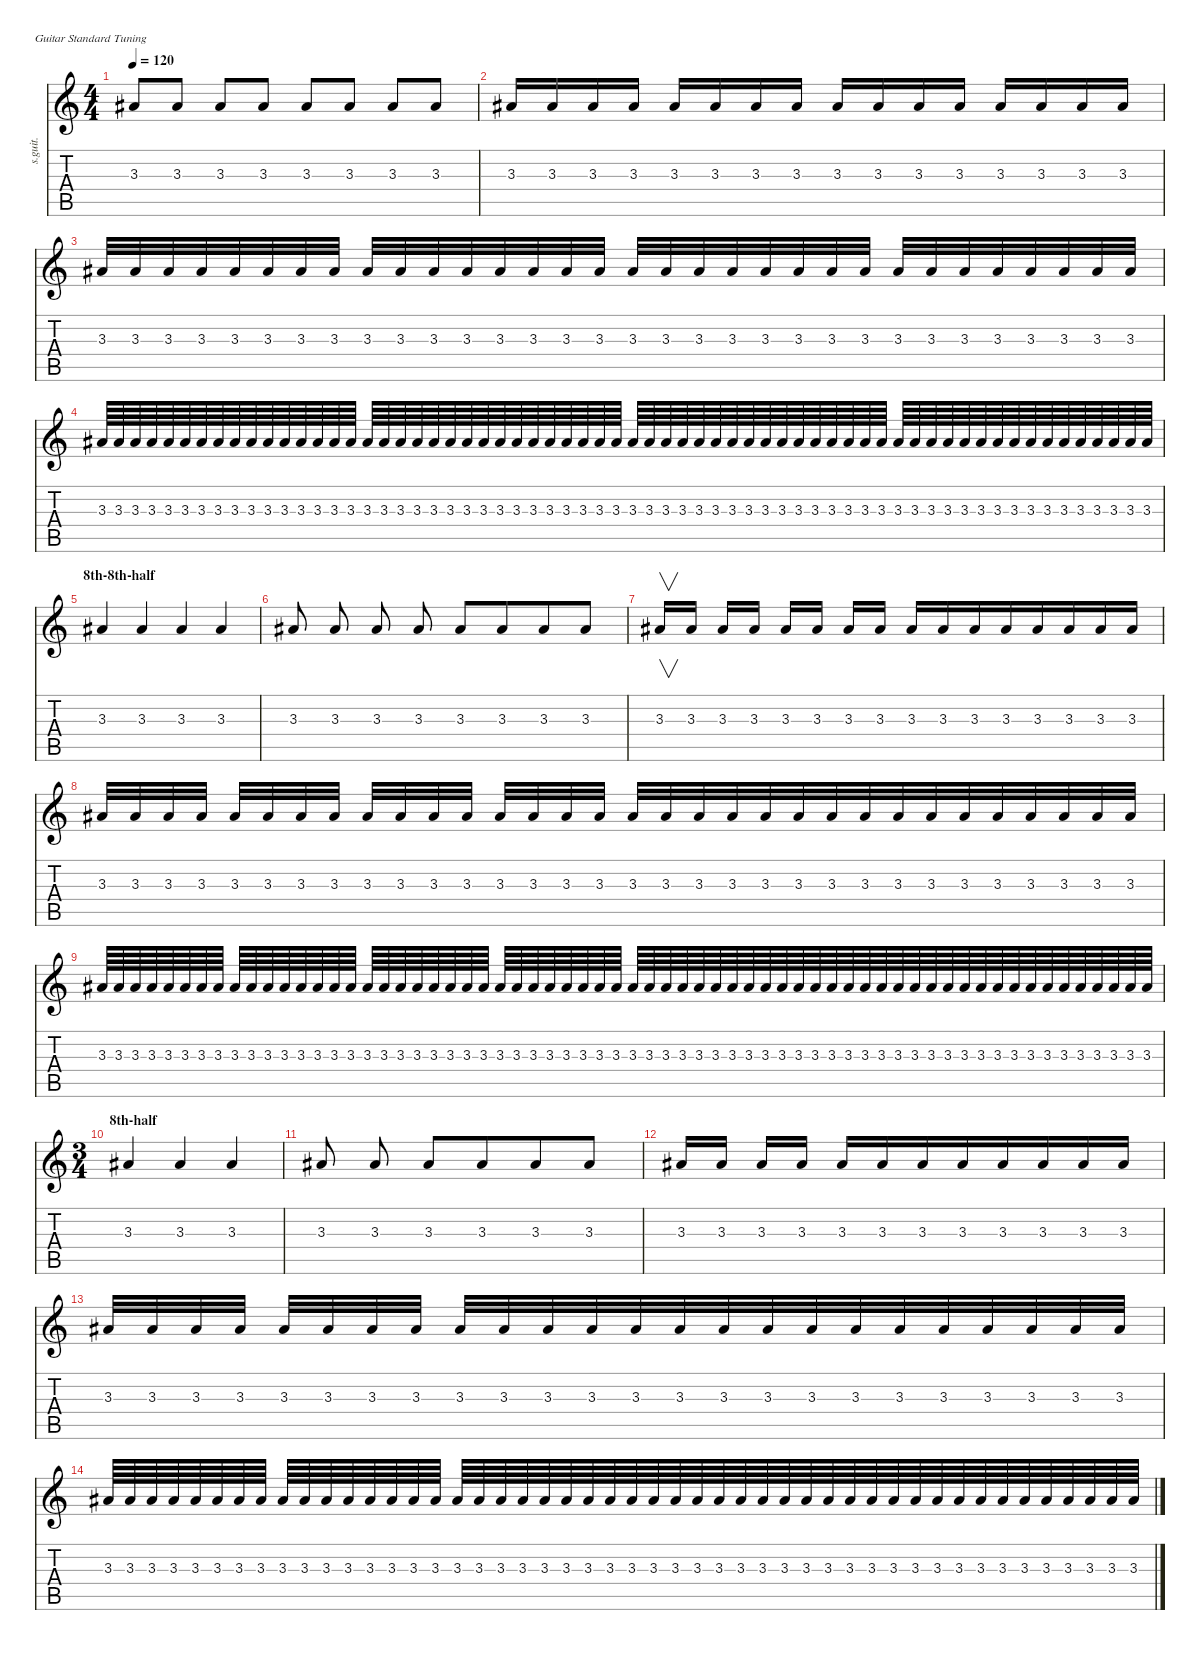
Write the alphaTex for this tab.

\defaultSystemsLayout 4
\hideDynamics
\bracketExtendMode nobrackets
\track ("Steel Guitar" "s.guit.") {instrument acousticguitarsteel}
\staff {score tabs}
\tuning (E4 B3 G3 D3 A2 E2)
\ts (4 4)
\tempo 120
\clef g2
\ks c
3.3{acc #}.8{dy mf beam Up} 3.3{acc #}.8{beam Up} 3.3{acc #}.8{beam Up} 3.3{acc #}.8{beam Up} 3.3{acc #}.8{beam Up} 3.3{acc #}.8{beam Up} 3.3{acc #}.8{beam Up} 3.3{acc #}.8{beam Up} |
3.3{acc #}.16{beam Up} 3.3{acc #}.16{beam Up} 3.3{acc #}.16{beam Up} 3.3{acc #}.16{beam Up} 3.3{acc #}.16{beam Up} 3.3{acc #}.16{beam Up} 3.3{acc #}.16{beam Up} 3.3{acc #}.16{beam Up} 3.3{acc #}.16{beam Up} 3.3{acc #}.16{beam Up} 3.3{acc #}.16{beam Up} 3.3{acc #}.16{beam Up} 3.3{acc #}.16{beam Up} 3.3{acc #}.16{beam Up} 3.3{acc #}.16{beam Up} 3.3{acc #}.16{beam Up} |
3.3{acc #}.32{beam Up} 3.3{acc #}.32{beam Up} 3.3{acc #}.32{beam Up} 3.3{acc #}.32{beam Up} 3.3{acc #}.32{beam Up} 3.3{acc #}.32{beam Up} 3.3{acc #}.32{beam Up} 3.3{acc #}.32{beam Up} 3.3{acc #}.32{beam Up} 3.3{acc #}.32{beam Up} 3.3{acc #}.32{beam Up} 3.3{acc #}.32{beam Up} 3.3{acc #}.32{beam Up} 3.3{acc #}.32{beam Up} 3.3{acc #}.32{beam Up} 3.3{acc #}.32{beam Up} 3.3{acc #}.32{beam Up} 3.3{acc #}.32{beam Up} 3.3{acc #}.32{beam Up} 3.3{acc #}.32{beam Up} 3.3{acc #}.32{beam Up} 3.3{acc #}.32{beam Up} 3.3{acc #}.32{beam Up} 3.3{acc #}.32{beam Up} 3.3{acc #}.32{beam Up} 3.3{acc #}.32{beam Up} 3.3{acc #}.32{beam Up} 3.3{acc #}.32{beam Up} 3.3{acc #}.32{beam Up} 3.3{acc #}.32{beam Up} 3.3{acc #}.32{beam Up} 3.3{acc #}.32{beam Up} |
3.3{acc #}.64{beam Up} 3.3{acc #}.64{beam Up} 3.3{acc #}.64{beam Up} 3.3{acc #}.64{beam Up} 3.3{acc #}.64{beam Up} 3.3{acc #}.64{beam Up} 3.3{acc #}.64{beam Up} 3.3{acc #}.64{beam Up} 3.3{acc #}.64{beam Up} 3.3{acc #}.64{beam Up} 3.3{acc #}.64{beam Up} 3.3{acc #}.64{beam Up} 3.3{acc #}.64{beam Up} 3.3{acc #}.64{beam Up} 3.3{acc #}.64{beam Up} 3.3{acc #}.64{beam Up} 3.3{acc #}.64{beam Up} 3.3{acc #}.64{beam Up} 3.3{acc #}.64{beam Up} 3.3{acc #}.64{beam Up} 3.3{acc #}.64{beam Up} 3.3{acc #}.64{beam Up} 3.3{acc #}.64{beam Up} 3.3{acc #}.64{beam Up} 3.3{acc #}.64{beam Up} 3.3{acc #}.64{beam Up} 3.3{acc #}.64{beam Up} 3.3{acc #}.64{beam Up} 3.3{acc #}.64{beam Up} 3.3{acc #}.64{beam Up} 3.3{acc #}.64{beam Up} 3.3{acc #}.64{beam Up} 3.3{acc #}.64{beam Up} 3.3{acc #}.64{beam Up} 3.3{acc #}.64{beam Up} 3.3{acc #}.64{beam Up} 3.3{acc #}.64{beam Up} 3.3{acc #}.64{beam Up} 3.3{acc #}.64{beam Up} 3.3{acc #}.64{beam Up} 3.3{acc #}.64{beam Up} 3.3{acc #}.64{beam Up} 3.3{acc #}.64{beam Up} 3.3{acc #}.64{beam Up} 3.3{acc #}.64{beam Up} 3.3{acc #}.64{beam Up} 3.3{acc #}.64{beam Up} 3.3{acc #}.64{beam Up} 3.3{acc #}.64{beam Up} 3.3{acc #}.64{beam Up} 3.3{acc #}.64{beam Up} 3.3{acc #}.64{beam Up} 3.3{acc #}.64{beam Up} 3.3{acc #}.64{beam Up} 3.3{acc #}.64{beam Up} 3.3{acc #}.64{beam Up} 3.3{acc #}.64{beam Up} 3.3{acc #}.64{beam Up} 3.3{acc #}.64{beam Up} 3.3{acc #}.64{beam Up} 3.3{acc #}.64{beam Up} 3.3{acc #}.64{beam Up} 3.3{acc #}.64{beam Up} 3.3{acc #}.64{beam Up} |
\beaming (8 1 1 1 1 4)
\section ("" "8th-8th-half")
3.3{acc #}.4{beam Up} 3.3{acc #}.4{beam Up} 3.3{acc #}.4{beam Up} 3.3{acc #}.4{beam Up} |
3.3{acc #}.8{beam Up} 3.3{acc #}.8{beam Up} 3.3{acc #}.8{beam Up} 3.3{acc #}.8{beam Up} 3.3{acc #}.8{beam Up} 3.3{acc #}.8{beam Up} 3.3{acc #}.8{beam Up} 3.3{acc #}.8{beam Up} |
3.3{acc #}.16{v beam Up} 3.3{acc #}.16{beam Up} 3.3{acc #}.16{beam Up} 3.3{acc #}.16{beam Up} 3.3{acc #}.16{beam Up} 3.3{acc #}.16{beam Up} 3.3{acc #}.16{beam Up} 3.3{acc #}.16{beam Up} 3.3{acc #}.16{beam Up} 3.3{acc #}.16{beam Up} 3.3{acc #}.16{beam Up} 3.3{acc #}.16{beam Up} 3.3{acc #}.16{beam Up} 3.3{acc #}.16{beam Up} 3.3{acc #}.16{beam Up} 3.3{acc #}.16{beam Up} |
3.3{acc #}.32{beam Up} 3.3{acc #}.32{beam Up} 3.3{acc #}.32{beam Up} 3.3{acc #}.32{beam Up} 3.3{acc #}.32{beam Up} 3.3{acc #}.32{beam Up} 3.3{acc #}.32{beam Up} 3.3{acc #}.32{beam Up} 3.3{acc #}.32{beam Up} 3.3{acc #}.32{beam Up} 3.3{acc #}.32{beam Up} 3.3{acc #}.32{beam Up} 3.3{acc #}.32{beam Up} 3.3{acc #}.32{beam Up} 3.3{acc #}.32{beam Up} 3.3{acc #}.32{beam Up} 3.3{acc #}.32{beam Up} 3.3{acc #}.32{beam Up} 3.3{acc #}.32{beam Up} 3.3{acc #}.32{beam Up} 3.3{acc #}.32{beam Up} 3.3{acc #}.32{beam Up} 3.3{acc #}.32{beam Up} 3.3{acc #}.32{beam Up} 3.3{acc #}.32{beam Up} 3.3{acc #}.32{beam Up} 3.3{acc #}.32{beam Up} 3.3{acc #}.32{beam Up} 3.3{acc #}.32{beam Up} 3.3{acc #}.32{beam Up} 3.3{acc #}.32{beam Up} 3.3{acc #}.32{beam Up} |
3.3{acc #}.64{beam Up} 3.3{acc #}.64{beam Up} 3.3{acc #}.64{beam Up} 3.3{acc #}.64{beam Up} 3.3{acc #}.64{beam Up} 3.3{acc #}.64{beam Up} 3.3{acc #}.64{beam Up} 3.3{acc #}.64{beam Up} 3.3{acc #}.64{beam Up} 3.3{acc #}.64{beam Up} 3.3{acc #}.64{beam Up} 3.3{acc #}.64{beam Up} 3.3{acc #}.64{beam Up} 3.3{acc #}.64{beam Up} 3.3{acc #}.64{beam Up} 3.3{acc #}.64{beam Up} 3.3{acc #}.64{beam Up} 3.3{acc #}.64{beam Up} 3.3{acc #}.64{beam Up} 3.3{acc #}.64{beam Up} 3.3{acc #}.64{beam Up} 3.3{acc #}.64{beam Up} 3.3{acc #}.64{beam Up} 3.3{acc #}.64{beam Up} 3.3{acc #}.64{beam Up} 3.3{acc #}.64{beam Up} 3.3{acc #}.64{beam Up} 3.3{acc #}.64{beam Up} 3.3{acc #}.64{beam Up} 3.3{acc #}.64{beam Up} 3.3{acc #}.64{beam Up} 3.3{acc #}.64{beam Up} 3.3{acc #}.64{beam Up} 3.3{acc #}.64{beam Up} 3.3{acc #}.64{beam Up} 3.3{acc #}.64{beam Up} 3.3{acc #}.64{beam Up} 3.3{acc #}.64{beam Up} 3.3{acc #}.64{beam Up} 3.3{acc #}.64{beam Up} 3.3{acc #}.64{beam Up} 3.3{acc #}.64{beam Up} 3.3{acc #}.64{beam Up} 3.3{acc #}.64{beam Up} 3.3{acc #}.64{beam Up} 3.3{acc #}.64{beam Up} 3.3{acc #}.64{beam Up} 3.3{acc #}.64{beam Up} 3.3{acc #}.64{beam Up} 3.3{acc #}.64{beam Up} 3.3{acc #}.64{beam Up} 3.3{acc #}.64{beam Up} 3.3{acc #}.64{beam Up} 3.3{acc #}.64{beam Up} 3.3{acc #}.64{beam Up} 3.3{acc #}.64{beam Up} 3.3{acc #}.64{beam Up} 3.3{acc #}.64{beam Up} 3.3{acc #}.64{beam Up} 3.3{acc #}.64{beam Up} 3.3{acc #}.64{beam Up} 3.3{acc #}.64{beam Up} 3.3{acc #}.64{beam Up} 3.3{acc #}.64{beam Up} |
\ts (3 4)
\beaming (8 1 1 4)
\section ("" "8th-half")
3.3{acc #}.4{beam Up} 3.3{acc #}.4{beam Up} 3.3{acc #}.4{beam Up} |
3.3{acc #}.8{beam Up} 3.3{acc #}.8{beam Up} 3.3{acc #}.8{beam Up} 3.3{acc #}.8{beam Up} 3.3{acc #}.8{beam Up} 3.3{acc #}.8{beam Up} |
3.3{acc #}.16{beam Up} 3.3{acc #}.16{beam Up} 3.3{acc #}.16{beam Up} 3.3{acc #}.16{beam Up} 3.3{acc #}.16{beam Up} 3.3{acc #}.16{beam Up} 3.3{acc #}.16{beam Up} 3.3{acc #}.16{beam Up} 3.3{acc #}.16{beam Up} 3.3{acc #}.16{beam Up} 3.3{acc #}.16{beam Up} 3.3{acc #}.16{beam Up} |
3.3{acc #}.32{beam Up} 3.3{acc #}.32{beam Up} 3.3{acc #}.32{beam Up} 3.3{acc #}.32{beam Up} 3.3{acc #}.32{beam Up} 3.3{acc #}.32{beam Up} 3.3{acc #}.32{beam Up} 3.3{acc #}.32{beam Up} 3.3{acc #}.32{beam Up} 3.3{acc #}.32{beam Up} 3.3{acc #}.32{beam Up} 3.3{acc #}.32{beam Up} 3.3{acc #}.32{beam Up} 3.3{acc #}.32{beam Up} 3.3{acc #}.32{beam Up} 3.3{acc #}.32{beam Up} 3.3{acc #}.32{beam Up} 3.3{acc #}.32{beam Up} 3.3{acc #}.32{beam Up} 3.3{acc #}.32{beam Up} 3.3{acc #}.32{beam Up} 3.3{acc #}.32{beam Up} 3.3{acc #}.32{beam Up} 3.3{acc #}.32{beam Up} |
3.3{acc #}.64{beam Up} 3.3{acc #}.64{beam Up} 3.3{acc #}.64{beam Up} 3.3{acc #}.64{beam Up} 3.3{acc #}.64{beam Up} 3.3{acc #}.64{beam Up} 3.3{acc #}.64{beam Up} 3.3{acc #}.64{beam Up} 3.3{acc #}.64{beam Up} 3.3{acc #}.64{beam Up} 3.3{acc #}.64{beam Up} 3.3{acc #}.64{beam Up} 3.3{acc #}.64{beam Up} 3.3{acc #}.64{beam Up} 3.3{acc #}.64{beam Up} 3.3{acc #}.64{beam Up} 3.3{acc #}.64{beam Up} 3.3{acc #}.64{beam Up} 3.3{acc #}.64{beam Up} 3.3{acc #}.64{beam Up} 3.3{acc #}.64{beam Up} 3.3{acc #}.64{beam Up} 3.3{acc #}.64{beam Up} 3.3{acc #}.64{beam Up} 3.3{acc #}.64{beam Up} 3.3{acc #}.64{beam Up} 3.3{acc #}.64{beam Up} 3.3{acc #}.64{beam Up} 3.3{acc #}.64{beam Up} 3.3{acc #}.64{beam Up} 3.3{acc #}.64{beam Up} 3.3{acc #}.64{beam Up} 3.3{acc #}.64{beam Up} 3.3{acc #}.64{beam Up} 3.3{acc #}.64{beam Up} 3.3{acc #}.64{beam Up} 3.3{acc #}.64{beam Up} 3.3{acc #}.64{beam Up} 3.3{acc #}.64{beam Up} 3.3{acc #}.64{beam Up} 3.3{acc #}.64{beam Up} 3.3{acc #}.64{beam Up} 3.3{acc #}.64{beam Up} 3.3{acc #}.64{beam Up} 3.3{acc #}.64{beam Up} 3.3{acc #}.64{beam Up} 3.3{acc #}.64{beam Up} 3.3{acc #}.64{beam Up}
